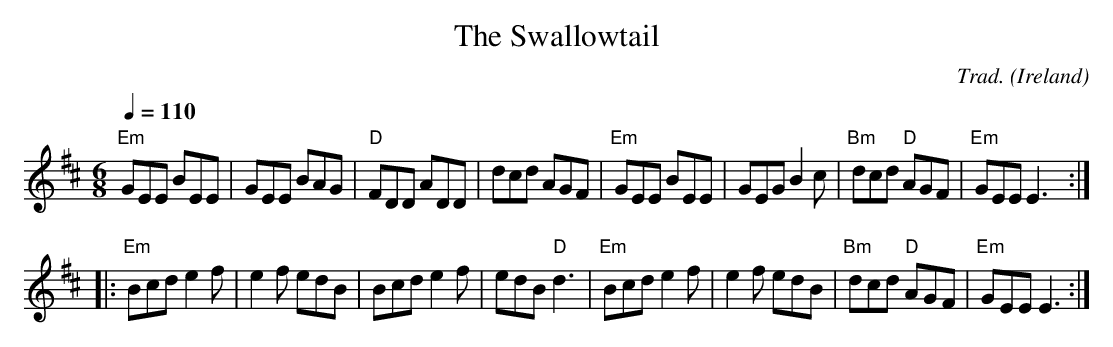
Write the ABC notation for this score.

X:1
T:The Swallowtail
C:Trad.
O:Ireland
M:6/8
L:1/8
Q:1/4=110
K:Edor
"Em"GEE BEE|GEE BAG|"D"FDD ADD|dcd AGF|\
"Em"GEE BEE|GEG B2c|"Bm"dcd "D"AGF|"Em"GEE E3:|
|:"Em"Bcd e2f|e2f edB|Bcd e2f|edB "D"d3|\
"Em"Bcd e2f|e2f edB|"Bm"dcd "D"AGF|"Em"GEE E3:|
